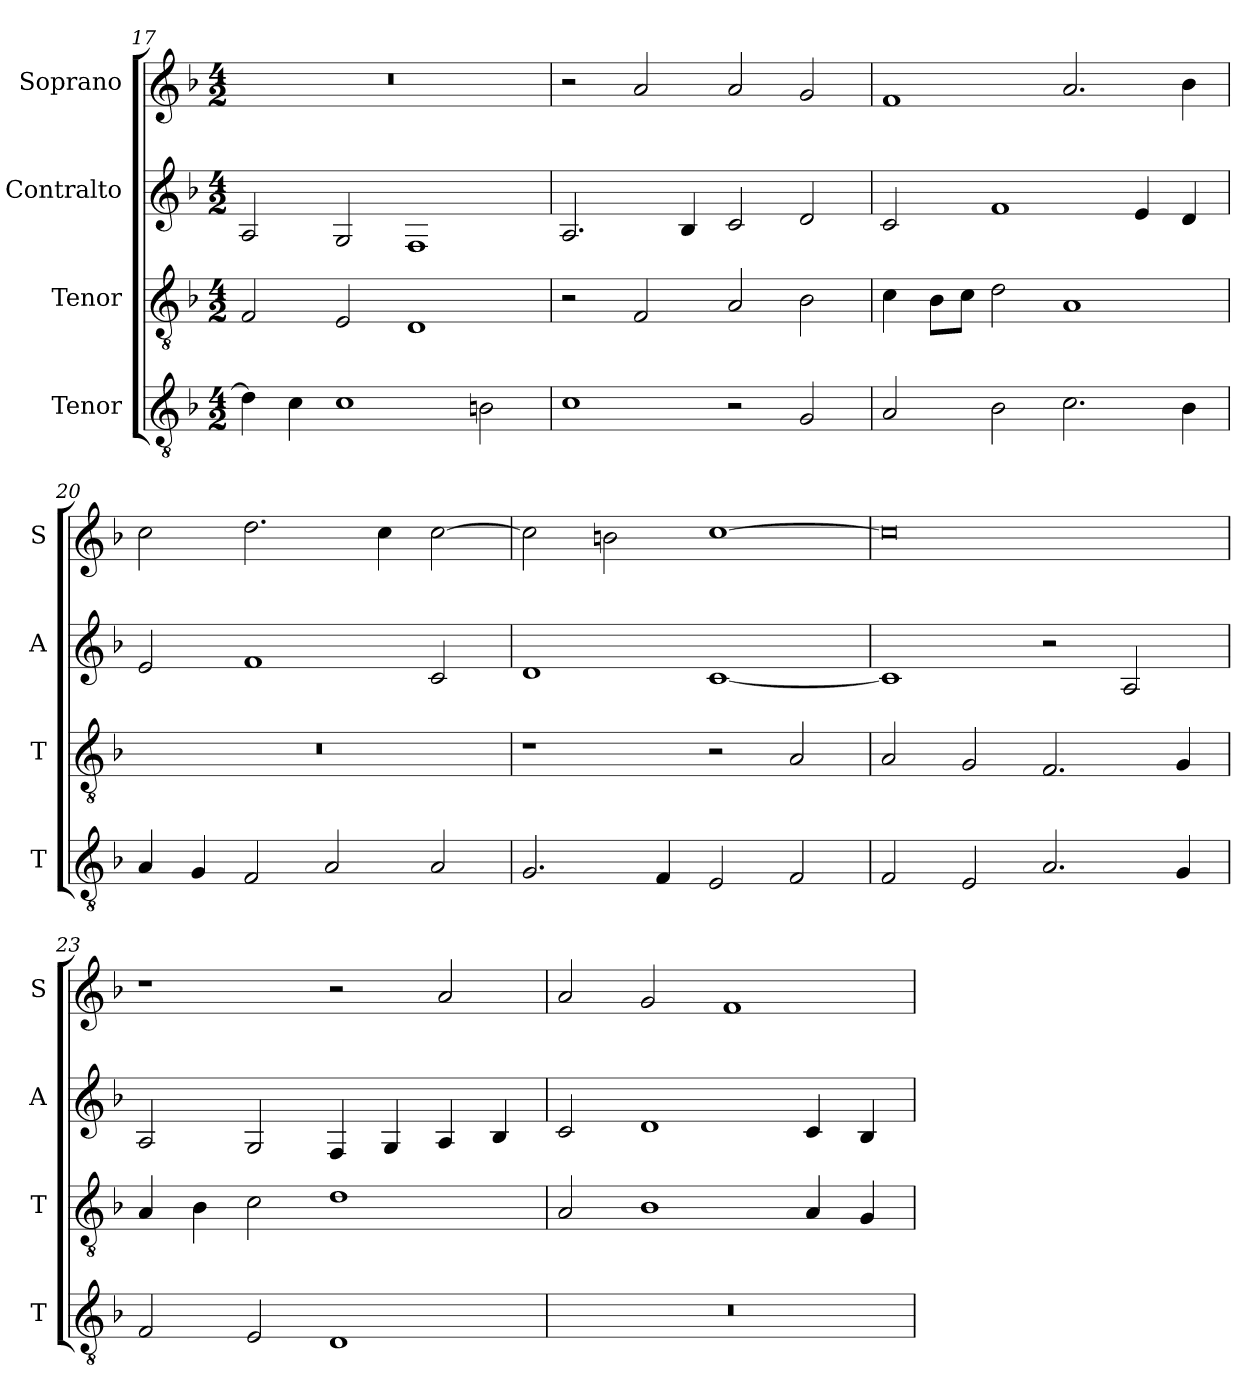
**kern	**kern	**kern	**kern
*part4	*part3	*part2	*part1
*staff4	*staff3	*staff2	*staff1
*I"Tenor	*I"Tenor	*I"Contralto	*I"Soprano
*I'T	*I'T	*I'A	*I'S
*clefGv2	*clefGv2	*clefG2	*clefG2
*k[b-]	*k[b-]	*k[b-]	*k[b-]
*F:ion	*F:ion	*F:ion	*F:ion
*M4/2	*M4/2	*M4/2	*M4/2
=17	=17	=17	=17
4d]	2F	2A	0r
4c	.	.	.
1c	2E	2G	.
.	1D	1F	.
2Bn	.	.	.
=18	=18	=18	=18
1c	2r	2.A	2r
.	2F	.	2a
.	.	4B-	.
2r	2A	2c	2a
2G	2B-	2d	2g
=19	=19	=19	=19
2A	4c	2c	1f
.	8B-\L	.	.
.	8c\J	.	.
2B-	2d	1f	.
2.c	1A	.	2.a
.	.	4e	.
4B-	.	4d	4b-
=20	=20	=20	=20
4A	0r	2e	2cc
4G	.	.	.
2F	.	1f	2.dd
2A	.	.	.
.	.	.	4cc
2A	.	2c	[2cc
=21	=21	=21	=21
2.G	1r	1d	2cc]
.	.	.	2bn
4F	.	.	.
2E	2r	[1c	[1cc
2F	2A	.	.
=22	=22	=22	=22
2F	2A	1c]	0cc]
2E	2G	.	.
2.A	2.F	2r	.
.	.	2A	.
4G	4G	.	.
=23	=23	=23	=23
2F	4A	2A	1r
.	4B-	.	.
2E	2c	2G	.
1D	1d	4F	2r
.	.	4G	.
.	.	4A	2a
.	.	4B-	.
=24	=24	=24	=24
0r	2A	2c	2a
.	1B-	1d	2g
.	.	.	1f
.	4A	4c	.
.	4G	4B-	.
=	=	=	=
*-	*-	*-	*-
